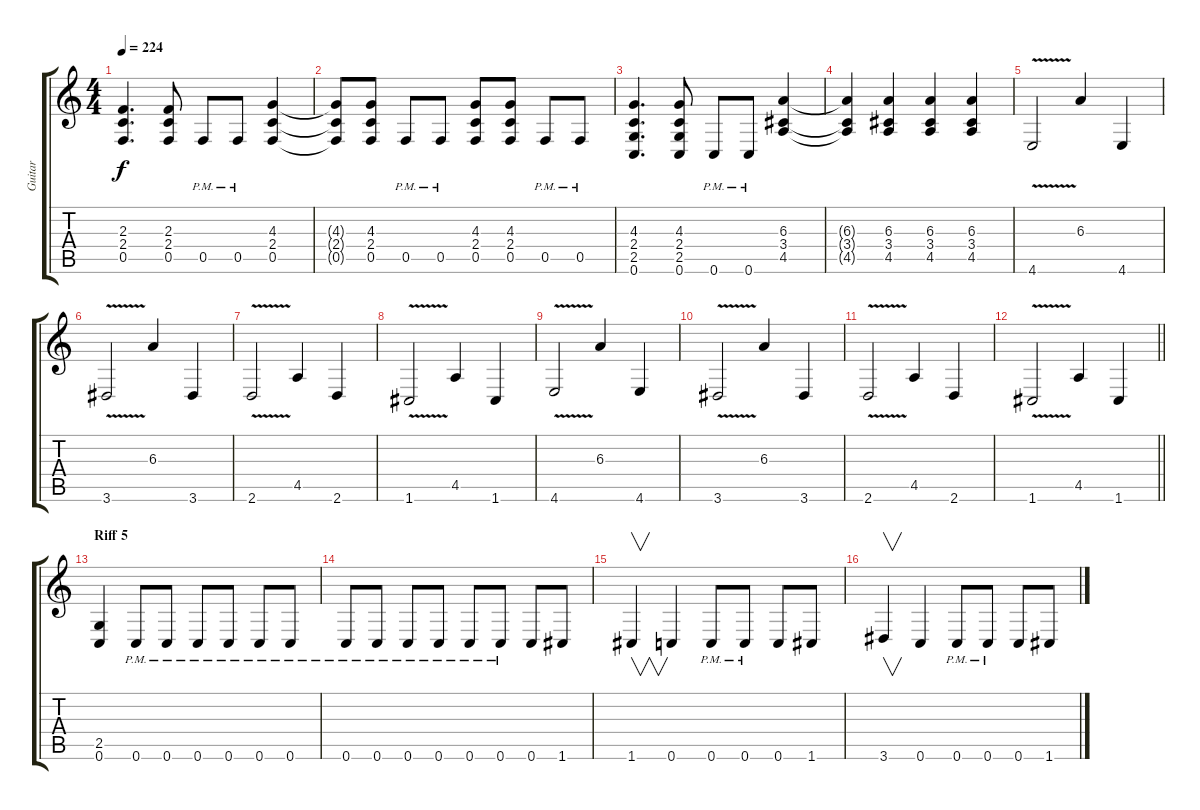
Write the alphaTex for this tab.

\track ("Guitar" "Guitar") {instrument distortionguitar}
\staff {score tabs}
\tuning (C4 G3 Eb3 Bb2 F2 C2) {hide}
\ts (4 4)
\tempo 224
\clef g2
\ks c
(2.3 2.4 0.5).4{d dy f} (2.3 2.4 0.5).8 0.5{pm}.8 0.5{pm}.8 (4.3 2.4 0.5).4 |
(4.3{t} 2.4{t} 0.5{t}).8 (4.3 2.4 0.5).8 0.5{pm}.8 0.5{pm}.8 (4.3 2.4 0.5).8 (4.3 2.4 0.5).8 0.5{pm}.8 0.5{pm}.8 |
(4.3 2.4 2.5 0.6).4{d} (4.3 2.4 2.5 0.6).8 0.6{pm}.8 0.6{pm}.8 (6.3 3.4 4.5).4 |
(6.3{t} 3.4{t} 4.5{t}).4 (6.3 3.4 4.5).4 (6.3 3.4 4.5).4 (6.3 3.4 4.5).4 |
4.6{v}.2 6.3.4 4.6.4 |
3.6{v}.2 6.3.4 3.6.4 |
2.6{v}.2 4.5.4 2.6.4 |
1.6{v}.2 4.5.4 1.6.4 |
4.6{v}.2 6.3.4 4.6.4 |
3.6{v}.2 6.3.4 3.6.4 |
2.6{v}.2 4.5.4 2.6.4 |
\barLineRight lightlight
1.6{v}.2 4.5.4 1.6.4 |
\section ("" "Riff 5")
(2.5 0.6).4 0.6{pm}.8 0.6{pm}.8 0.6{pm}.8 0.6{pm}.8 0.6{pm}.8 0.6{pm}.8 |
0.6{pm}.8 0.6{pm}.8 0.6{pm}.8 0.6{pm}.8 0.6{pm}.8 0.6{pm}.8 0.6.8 1.6.8 |
1.6.4{v} 0.6.4 0.6{pm}.8 0.6{pm}.8 0.6.8 1.6.8 |
3.6.4{v} 0.6.4 0.6{pm}.8 0.6{pm}.8 0.6.8 1.6.8
